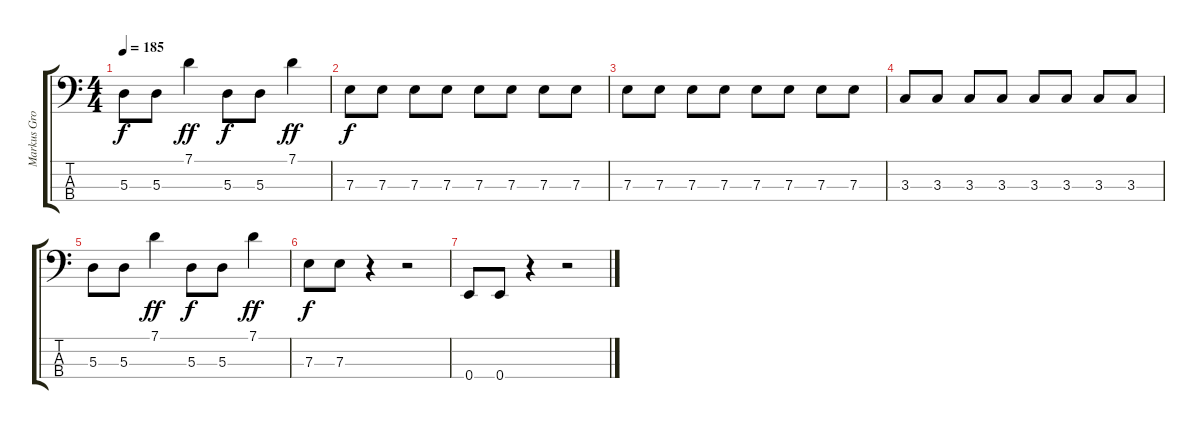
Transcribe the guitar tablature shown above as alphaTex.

\track ("Markus Grosspoff" "Markus Gro") {instrument electricbassfinger}
\staff {score tabs}
\tuning (G2 D2 A1 E1) {hide}
\ts (4 4)
\tempo 185
\clef f4
\ks c
5.3.8{dy f} 5.3.8 7.1.4{dy ff} 5.3.8{dy f} 5.3.8 7.1.4{dy ff} |
7.3.8{dy f} 7.3.8 7.3.8 7.3.8 7.3.8 7.3.8 7.3.8 7.3.8 |
7.3.8 7.3.8 7.3.8 7.3.8 7.3.8 7.3.8 7.3.8 7.3.8 |
3.3.8 3.3.8 3.3.8 3.3.8 3.3.8 3.3.8 3.3.8 3.3.8 |
5.3.8 5.3.8 7.1.4{dy ff} 5.3.8{dy f} 5.3.8 7.1.4{dy ff} |
7.3.8{dy f} 7.3.8 r.4 r.2 |
0.4.8 0.4.8 r.4 r.2
